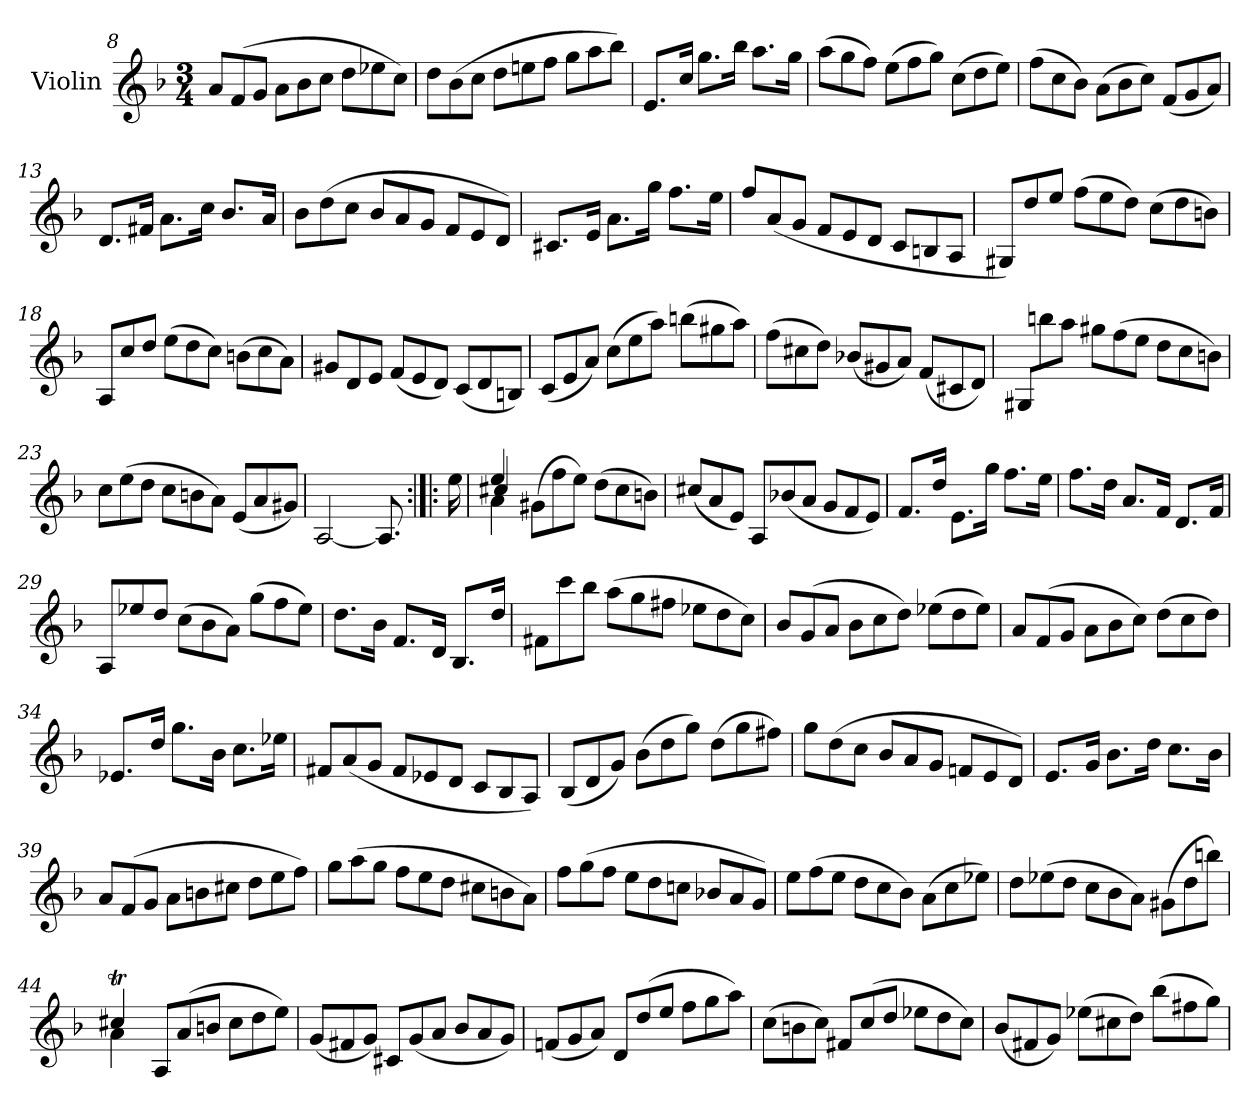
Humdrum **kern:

**kern
*part1
*staff1
*I"Violin
*I'Vln.
*clefG2
*k[b-]
*M3/4
*Xtuplet
=8
12a/L
(>12f/
12g/J
12a\L
12b-\
12cc\J
12dd\L
12ee-X\
12cc\J)
=9
12dd\L
(>12b-\
12cc\J
12dd\L
12een\
12ff\J
12gg\L
12aa\
12bb-\J)
=10
8.e/L
16cc/Jk
8.gg\L
16bb-\Jk
8.aa\L
16gg\Jk
!!LO:LB:g=z
=11
(>12aa\L
12gg\
12ff\J)
(>12ee\L
12ff\
12gg\J)
(>12cc\L
12dd\
12ee\J)
=12
(>12ff\L
12cc\
12b-\J)
(>12a\L
12b-\
12cc\J)
(<12f/L
12g/
12a/J)
=13
8.d/L
16f#X/Jk
8.a\L
16cc\Jk
8.b-/L
16a/Jk
=14
12b-\L
(>12dd\
12cc\J
12b-/L
12a/
12g/J
12f/L
12e/
12d/J)
=15
8.c#X/L
16e/Jk
8.a\L
16gg\Jk
8.ff\L
16ee\Jk
!!LO:LB:g=z
=16
12ff/L
(<12a/
12g/J
12f/L
12e/
12d/J
12c/L
12Bn/
12A/J
=17
12G#X/L)
12dd/
12ee/J
(>12ff\L
12ee\
12dd\J)
(>12cc\L
12dd\
12bn\J)
=18
12A/L
12cc/
12dd/J
(>12ee\L
12dd\
12cc\J)
(>12bn\L
12cc\
12a\J)
=19
12g#X/L
12d/
12e/J
(<12f/L
12e/
12d/J)
(<12c/L
12d/
12Bn/J)
!!LO:LB:g=z
=20
(<12c/L
12e/
12a/J)
(>12cc\L
12ee\
12aa\J)
(>12bbn\L
12gg#X\
12aa\J)
=21
(>12ff\L
12cc#X\
12dd\J)
(<12b-X/L
12g#X/
12a/J)
(<12f/L
12c#X/
12d/J)
=22
12G#X/L
12bbn\
12aa\J
12gg#X\L
(>12ff\
12ee\J
12dd\L
12cc\
12bn\J)
=23
12cc\L
(>12ee\
12dd\J
12cc\L
12bn\
12a\J)
(<12e/L
12a/
12g#X/J)
=24
[2A/
8.A/]
!!LO:LB:g=z
=24X1:|!|:
16ee\
=25
*^
*	*^
4ee/	4a\	4cc#X/
(>12g#X\L	4ryy	4ryy
12ff\	.	.
12ee\J)	.	.
(>12dd\L	4ryy	4ryy
12cc#\	.	.
12bn\J)	.	.
*v	*v	*v
=26
(<12cc#X/L
12a/
12e/J)
12A/L
(<12b-X/
12a/J
12g/L
12f/
12e/J)
=27
8.f/L
16dd/Jk
8.e\L
16gg\Jk
8.ff\L
16ee\Jk
=28
8.ff\L
16dd\Jk
8.a/L
16f/Jk
8.d/L
16f/Jk
=29
12A/L
12ee-X/
12dd/J
(>12cc\L
12b-\
12a\J)
(>12gg\L
12ff\
12ee-\J)
!!LO:LB:g=z
=30
8.dd\L
16b-\Jk
8.f/L
16d/Jk
8.B-/L
16dd/Jk
=31
12f#X\L
12ccc\
12bb-\J
(>12aa\L
12gg\
12ff#X\J
12ee-X\L
12dd\
12cc\J)
=32
12b-/L
(>12g/
12a/J
12b-\L
12cc\
12dd\J)
(>12ee-X\L
12dd\
12ee-\J)
=33
12a/L
(>12f/
12g/J
12a\L
12b-\
12cc\J)
(>12dd\L
12cc\
12dd\J)
=34
8.e-X/L
16dd/Jk
8.gg\L
16b-\Jk
8.cc\L
16ee-X\Jk
!!LO:LB:g=z
=35
12f#X/L
(<12a/
12g/J
12f#/L
12e-X/
12d/J
12c/L
12B-/
12A/J)
=36
(<12B-/L
12d/
12g/J)
(>12b-\L
12dd\
12gg\J)
(>12dd\L
12gg\
12ff#X\J)
=37
12gg\L
(>12dd\
12cc\J
12b-/L
12a/
12g/J
12fn/L
12e/
12d/J)
=38
8.e/L
16g/Jk
8.b-\L
16dd\Jk
8.cc\L
16b-\Jk
=39
12a/L
(>12f/
12g/J
12a\L
12bn\
12cc#X\J
12dd\L
12ee\
12ff\J)
!!LO:LB:g=z
=40
12gg\L
(>12aa\
12gg\J
12ff\L
12ee\
12dd\J
12cc#X\L
12bn\
12a\J)
=41
12ff\L
(>12gg\
12ff\J
12ee\L
12dd\
12ccn\J
12b-X/L
12a/
12g/J)
=42
12ee\L
(>12ff\
12ee\J
12dd\L
12cc\
12b-\J)
(>12a\L
12cc\
12ee-X\J)
=43
12dd\L
(>12ee-X\
12dd\J
12cc\L
12b-\
12a\J)
(>12g#X\L
12dd\
12bbn\J)
=44
*^
4cc#Xt/	4a\
12A/L	4ryy
(>12a/	.
12bn/J	.
12cc#\L	4ryy
12dd\	.
12ee\J)	.
*v	*v
!!LO:PB:g=z
=45
(<12g/L
12f#X/
12g/J)
12c#X/L
(<12g/
12a/J
12b-/L
12a/
12g/J)
=46
(<12fn/L
12g/
12a/J)
12d/L
(>12dd/
12ee/J
12ff\L
12gg\
12aa\J)
=47
(>12cc\L
12bn\
12cc\J)
12f#X/L
(>12cc/
12dd/J
12ee-X\L
12dd\
12cc\J)
=48
(<12b-/L
12f#X/
12g/J)
(>12ee-X\L
12cc#X\
12dd\J)
(>12bb-\L
12ff#X\
12gg\J)
=
*-
